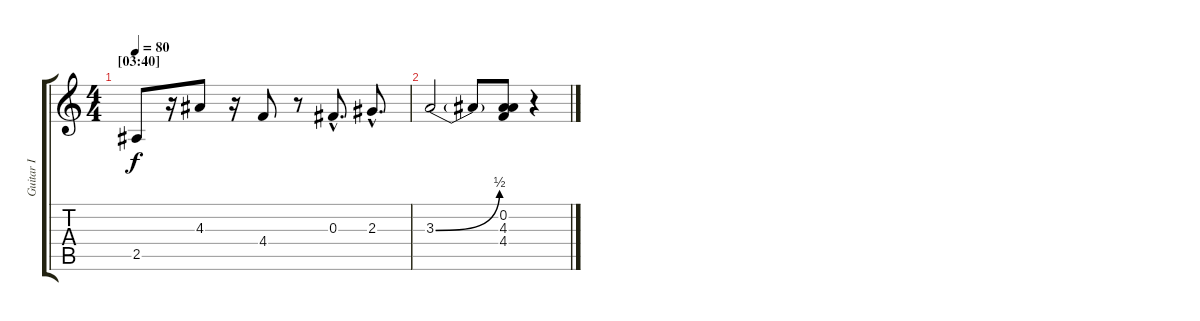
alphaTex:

\track ("Guitar I" "Guitar I") {instrument overdrivenguitar}
\staff {score tabs}
\tuning (Eb4 Bb3 Gb3 Db3 Ab2 Db2) {hide}
\ts (4 4)
\section ("" "[03:40]")
\tempo 80
\clef g2
\ks c
2.5.8{dy f} r.16 4.3.8 r.16 4.4.8 r.8 0.3{hac}.8{d} 2.3{hac}.8{d} |
3.3{be (bend 0 0 60 2)}.2 3.3{t}.8 (0.2 4.3 4.4).8 r.4
